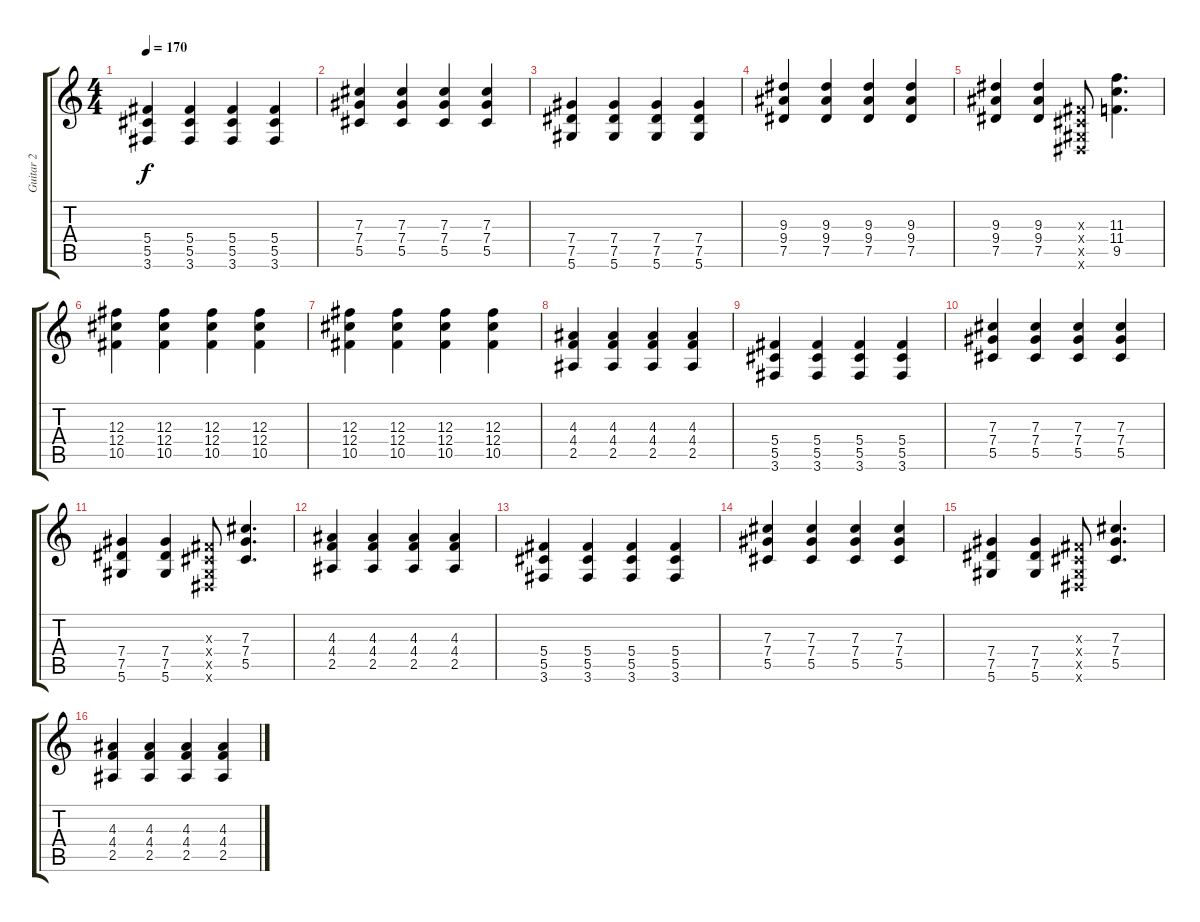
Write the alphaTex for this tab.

\track ("Guitar 2" "Guitar 2") {instrument distortionguitar}
\staff {score tabs}
\tuning (Eb4 Bb3 Gb3 Db3 Ab2 Eb2) {hide}
\ts (4 4)
\tempo 170
\clef g2
\ks c
(5.4 5.5 3.6).4{dy f} (5.4 5.5 3.6).4 (5.4 5.5 3.6).4 (5.4 5.5 3.6).4 |
(7.3 7.4 5.5).4 (7.3 7.4 5.5).4 (7.3 7.4 5.5).4 (7.3 7.4 5.5).4 |
(7.4 7.5 5.6).4 (7.4 7.5 5.6).4 (7.4 7.5 5.6).4 (7.4 7.5 5.6).4 |
(9.3 9.4 7.5).4 (9.3 9.4 7.5).4 (9.3 9.4 7.5).4 (9.3 9.4 7.5).4 |
(9.3 9.4 7.5).4 (9.3 9.4 7.5).4 (0.3{x} 0.4{x} 0.5{x} 0.6{x}).8 (11.3 11.4 9.5).4{d} |
(12.3 12.4 10.5).4 (12.3 12.4 10.5).4 (12.3 12.4 10.5).4 (12.3 12.4 10.5).4 |
(12.3 12.4 10.5).4 (12.3 12.4 10.5).4 (12.3 12.4 10.5).4 (12.3 12.4 10.5).4 |
(4.3 4.4 2.5).4 (4.3 4.4 2.5).4 (4.3 4.4 2.5).4 (4.3 4.4 2.5).4 |
(5.4 5.5 3.6).4 (5.4 5.5 3.6).4 (5.4 5.5 3.6).4 (5.4 5.5 3.6).4 |
(7.3 7.4 5.5).4 (7.3 7.4 5.5).4 (7.3 7.4 5.5).4 (7.3 7.4 5.5).4 |
(7.4 7.5 5.6).4 (7.4 7.5 5.6).4 (0.3{x} 0.4{x} 0.5{x} 0.6{x}).8 (7.3 7.4 5.5).4{d} |
(4.3 4.4 2.5).4 (4.3 4.4 2.5).4 (4.3 4.4 2.5).4 (4.3 4.4 2.5).4 |
(5.4 5.5 3.6).4 (5.4 5.5 3.6).4 (5.4 5.5 3.6).4 (5.4 5.5 3.6).4 |
(7.3 7.4 5.5).4 (7.3 7.4 5.5).4 (7.3 7.4 5.5).4 (7.3 7.4 5.5).4 |
(7.4 7.5 5.6).4 (7.4 7.5 5.6).4 (0.3{x} 0.4{x} 0.5{x} 0.6{x}).8 (7.3 7.4 5.5).4{d} |
(4.3 4.4 2.5).4 (4.3 4.4 2.5).4 (4.3 4.4 2.5).4 (4.3 4.4 2.5).4
